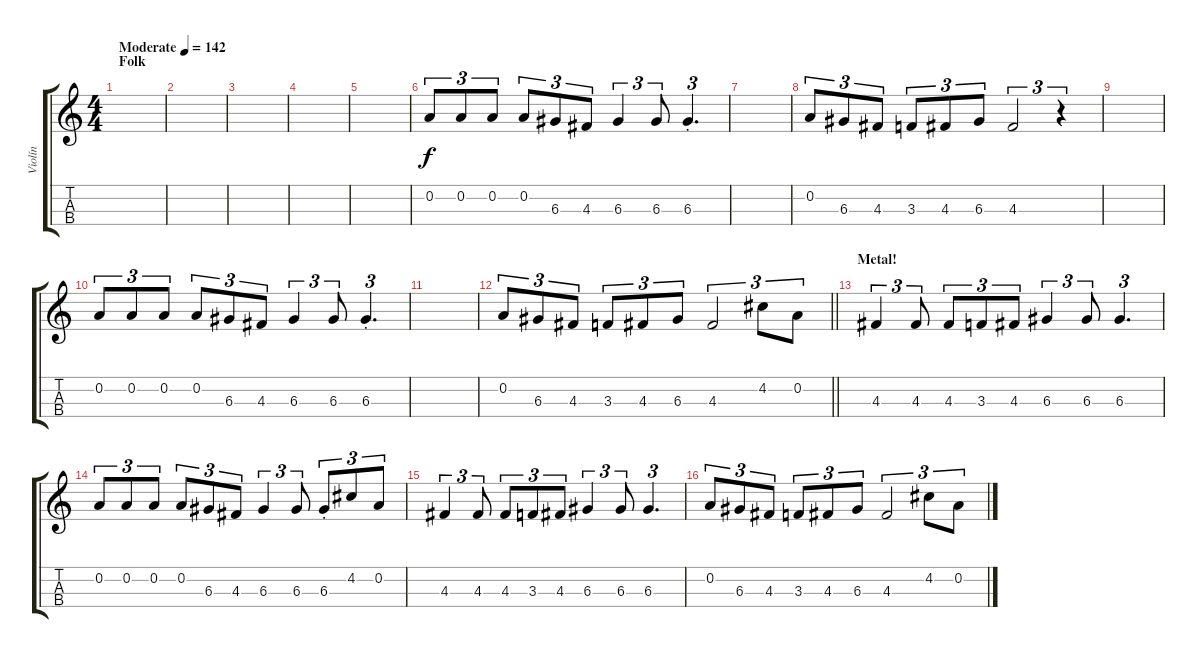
\track ("Violín" "Violín") {instrument violin}
\staff {score tabs}
\tuning (E5 A4 D4 G3) {hide}
\ts (4 4)
\section ("" "Folk")
\tempo (142 "Moderate")
\clef g2
\ks c
|
|
|
|
|
0.2.8{tu (3 2)} 0.2.8{tu (3 2)} 0.2.8{tu (3 2)} 0.2.8{tu (3 2)} 6.3.8{tu (3 2)} 4.3.8{tu (3 2)} 6.3.4{tu (3 2)} 6.3.8{tu (3 2)} 6.3{st}.4{d tu (3 2)} |
|
0.2.8{tu (3 2)} 6.3.8{tu (3 2)} 4.3.8{tu (3 2)} 3.3.8{tu (3 2)} 4.3.8{tu (3 2)} 6.3.8{tu (3 2)} 4.3.2{tu (3 2)} r.4{tu (3 2)} |
|
0.2.8{tu (3 2)} 0.2.8{tu (3 2)} 0.2.8{tu (3 2)} 0.2.8{tu (3 2)} 6.3.8{tu (3 2)} 4.3.8{tu (3 2)} 6.3.4{tu (3 2)} 6.3.8{tu (3 2)} 6.3{st}.4{d tu (3 2)} |
|
\barLineRight lightlight
0.2.8{tu (3 2)} 6.3.8{tu (3 2)} 4.3.8{tu (3 2)} 3.3.8{tu (3 2)} 4.3.8{tu (3 2)} 6.3.8{tu (3 2)} 4.3.2{tu (3 2)} 4.2.8{tu (3 2)} 0.2.8{tu (3 2)} |
\section ("" "Metal!")
4.3.4{tu (3 2)} 4.3.8{tu (3 2)} 4.3.8{tu (3 2)} 3.3.8{tu (3 2)} 4.3.8{tu (3 2)} 6.3.4{tu (3 2)} 6.3.8{tu (3 2)} 6.3.4{d tu (3 2)} |
0.2.8{tu (3 2)} 0.2.8{tu (3 2)} 0.2.8{tu (3 2)} 0.2.8{tu (3 2)} 6.3.8{tu (3 2)} 4.3.8{tu (3 2)} 6.3.4{tu (3 2)} 6.3.8{tu (3 2)} 6.3{st}.8{tu (3 2)} 4.2.8{tu (3 2)} 0.2.8{tu (3 2)} |
4.3.4{tu (3 2)} 4.3.8{tu (3 2)} 4.3.8{tu (3 2)} 3.3.8{tu (3 2)} 4.3.8{tu (3 2)} 6.3.4{tu (3 2)} 6.3.8{tu (3 2)} 6.3.4{d tu (3 2)} |
0.2.8{tu (3 2)} 6.3.8{tu (3 2)} 4.3.8{tu (3 2)} 3.3.8{tu (3 2)} 4.3.8{tu (3 2)} 6.3.8{tu (3 2)} 4.3.2{tu (3 2)} 4.2.8{tu (3 2)} 0.2.8{tu (3 2)}
